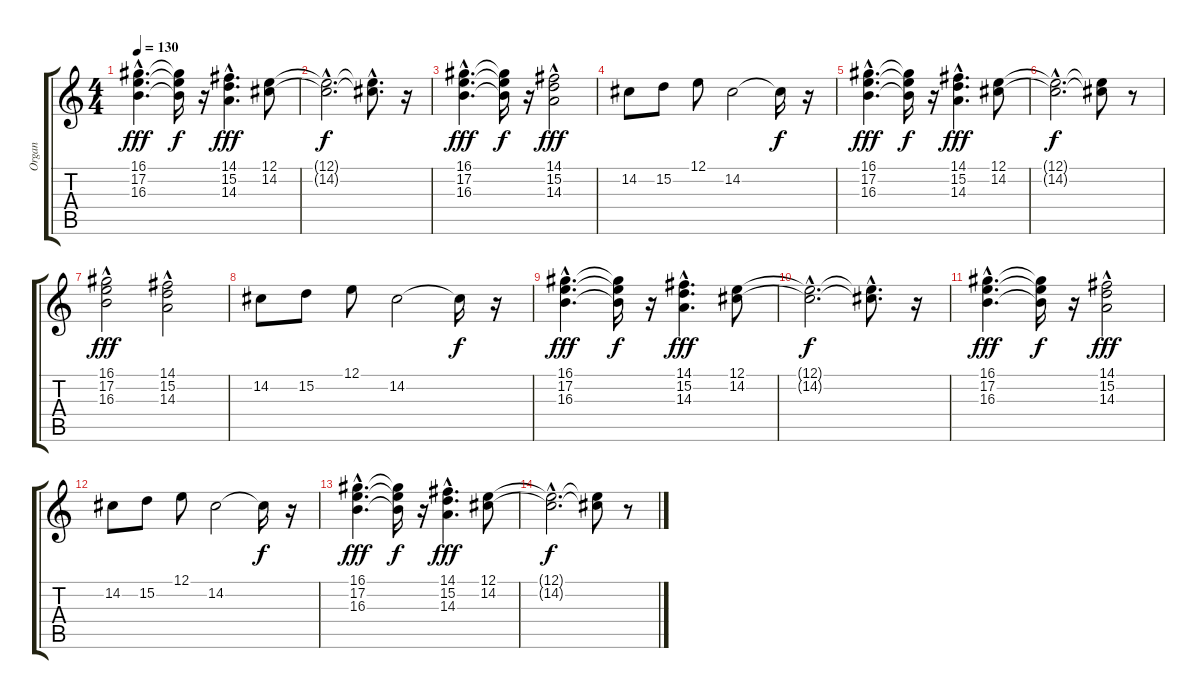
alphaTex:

\track ("Organ" "Organ") {instrument rockorgan}
\staff {score tabs}
\tuning (E4 B3 G3 D3 A2 E2) {hide}
\ts (4 4)
\tempo 130
\clef g2
\ks c
(16.1{hac} 17.2{hac} 16.3{hac}).4{d dy fff} (16.1{t} 17.2{t} 16.3{t}).16{dy f} r.16 (14.1{hac} 15.2 14.3).4{d dy fff} (12.1 14.2).8 |
(12.1{hac t} 14.2{hac t}).2{d dy f} (12.1{hac t} 14.2{hac t}).8{d} r.16 |
(16.1{hac} 17.2{hac} 16.3{hac}).4{d dy fff} (16.1{t} 17.2{t} 16.3{t}).16{dy f} r.16 (14.1{hac} 15.2{hac} 14.3).2{dy fff} |
14.2.8 15.2.8 12.1.8 14.2.2 14.2{t}.16{dy f} r.16 |
(16.1{hac} 17.2{hac} 16.3{hac}).4{d dy fff} (16.1{t} 17.2{t} 16.3{t}).16{dy f} r.16 (14.1{hac} 15.2 14.3).4{d dy fff} (12.1 14.2).8 |
(12.1{hac t} 14.2{hac t}).2{d dy f} (12.1{t} 14.2{t}).8 r.8 |
(16.1 17.2{hac} 16.3{hac}).2{dy fff} (14.1{hac} 15.2{hac} 14.3).2 |
14.2.8 15.2.8 12.1.8 14.2.2 14.2{t}.16{dy f} r.16 |
(16.1{hac} 17.2{hac} 16.3{hac}).4{d dy fff} (16.1{t} 17.2{t} 16.3{t}).16{dy f} r.16 (14.1{hac} 15.2 14.3).4{d dy fff} (12.1 14.2).8 |
(12.1{hac t} 14.2{hac t}).2{d dy f} (12.1{hac t} 14.2{hac t}).8{d} r.16 |
(16.1{hac} 17.2{hac} 16.3{hac}).4{d dy fff} (16.1{t} 17.2{t} 16.3{t}).16{dy f} r.16 (14.1{hac} 15.2{hac} 14.3).2{dy fff} |
14.2.8 15.2.8 12.1.8 14.2.2 14.2{t}.16{dy f} r.16 |
(16.1{hac} 17.2{hac} 16.3{hac}).4{d dy fff} (16.1{t} 17.2{t} 16.3{t}).16{dy f} r.16 (14.1{hac} 15.2 14.3).4{d dy fff} (12.1 14.2).8 |
(12.1{hac t} 14.2{hac t}).2{d dy f} (12.1{t} 14.2{t}).8 r.8
